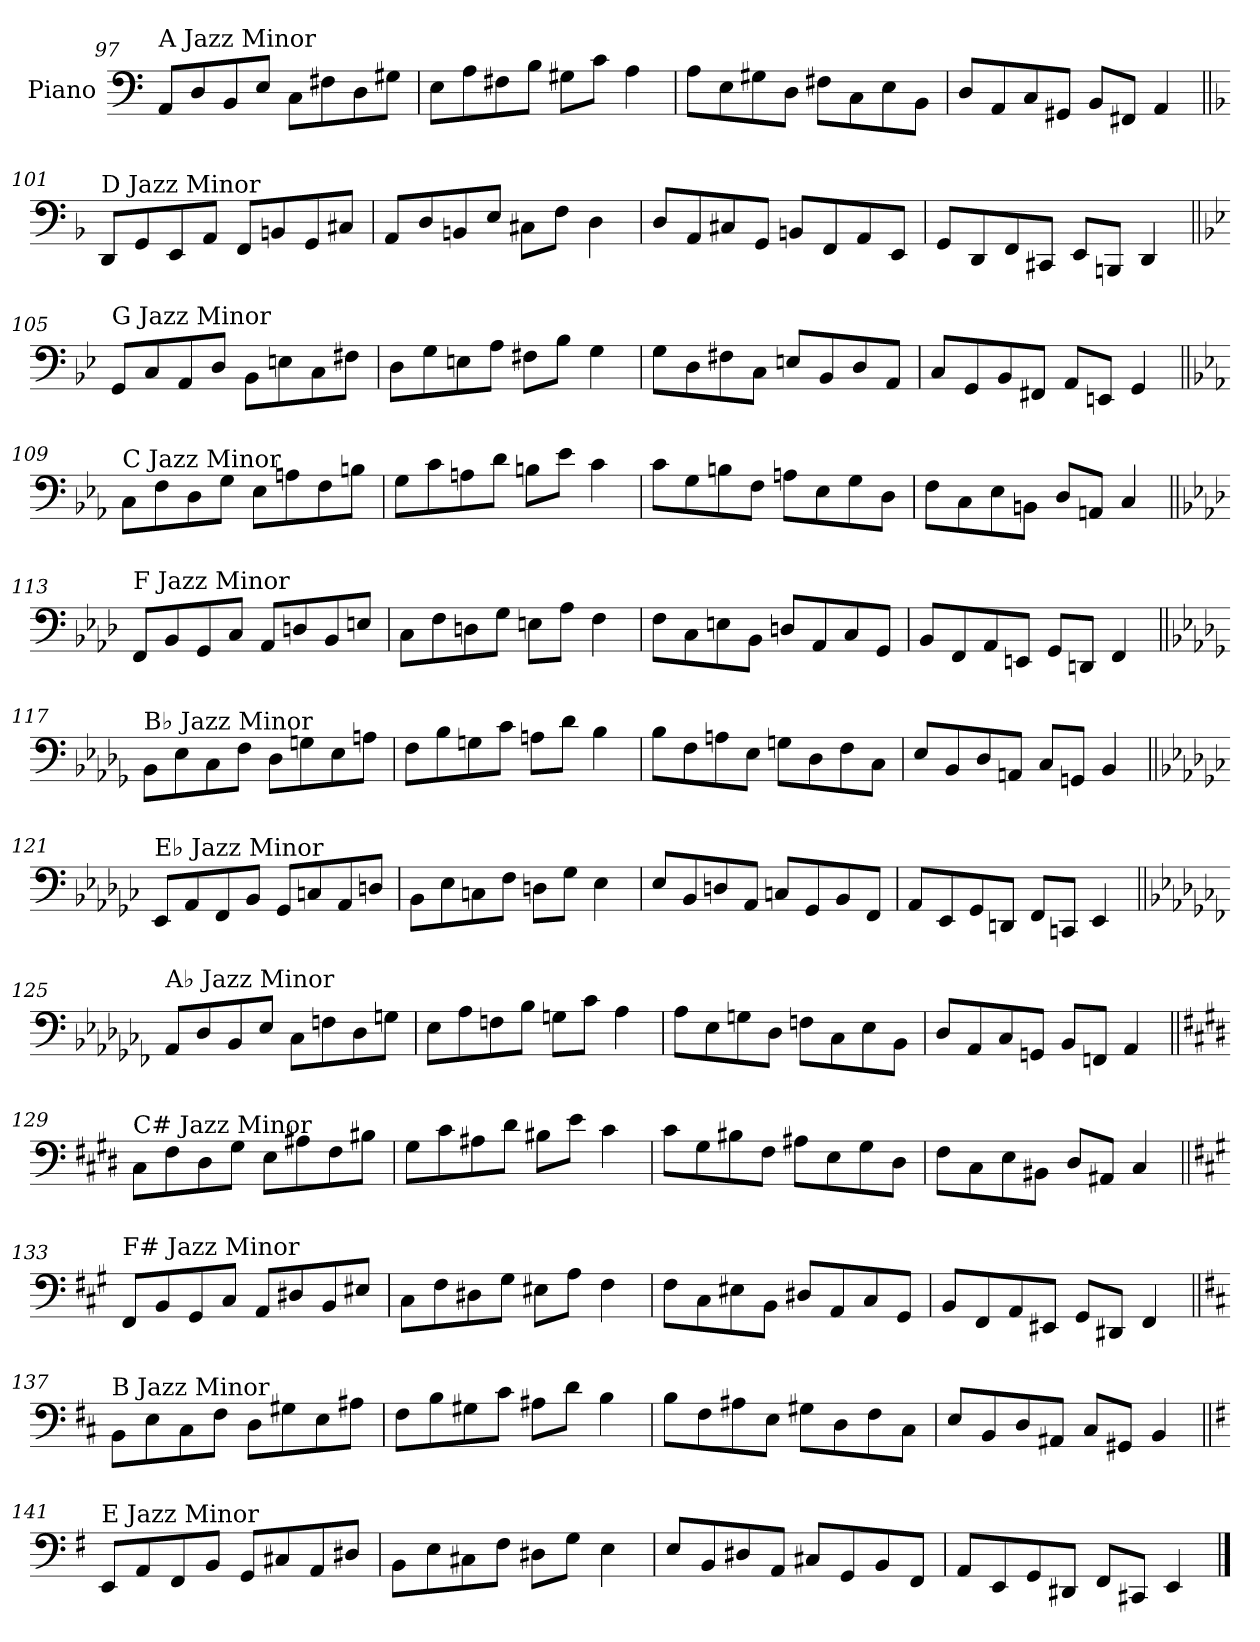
**kern
*part1
*staff1
*I"Piano
*I'Pno.
!!LO:PB:g=z
*clefF4
*k[]
=97
!LO:TX:a:t=A Jazz Minor
8AA/L
8D/
8BB/
8E/J
8C\L
8F#X\
8D\
8G#X\J
=98
8E\L
8A\
8F#X\
8B\J
8G#X\L
8c\J
4A\
=99
8A\L
8E\
8G#X\
8D\J
8F#X\L
8C\
8E\
8BB\J
=100
8D/L
8AA/
8C/
8GG#X/J
8BB/L
8FF#X/J
4AA/
!!LO:LB:g=z
=101||
*k[b-]
!LO:TX:a:t=D Jazz Minor
8DD/L
8GG/
8EE/
8AA/J
8FF/L
8BBn/
8GG/
8C#X/J
=102
8AA/L
8D/
8BBn/
8E/J
8C#X\L
8F\J
4D\
=103
8D/L
8AA/
8C#X/
8GG/J
8BBn/L
8FF/
8AA/
8EE/J
=104
8GG/L
8DD/
8FF/
8CC#X/J
8EE/L
8BBBn/J
4DD/
!!LO:LB:g=z
=105||
*k[b-e-]
!LO:TX:a:t=G Jazz Minor
8GG/L
8C/
8AA/
8D/J
8BB-\L
8En\
8C\
8F#X\J
=106
8D\L
8G\
8En\
8A\J
8F#X\L
8B-\J
4G\
=107
8G\L
8D\
8F#X\
8C\J
8En/L
8BB-/
8D/
8AA/J
=108
8C/L
8GG/
8BB-/
8FF#X/J
8AA/L
8EEn/J
4GG/
!!LO:LB:g=z
=109||
*k[b-e-a-]
!LO:TX:a:t=C Jazz Minor
8C\L
8F\
8D\
8G\J
8E-\L
8An\
8F\
8Bn\J
=110
8G\L
8c\
8An\
8d\J
8Bn\L
8e-\J
4c\
=111
8c\L
8G\
8Bn\
8F\J
8An\L
8E-\
8G\
8D\J
=112
8F\L
8C\
8E-\
8BBn\J
8D/L
8AAn/J
4C/
!!LO:LB:g=z
=113||
*k[b-e-a-d-]
!LO:TX:a:t=F Jazz Minor
8FF/L
8BB-/
8GG/
8C/J
8AA-/L
8Dn/
8BB-/
8En/J
=114
8C\L
8F\
8Dn\
8G\J
8En\L
8A-\J
4F\
=115
8F\L
8C\
8En\
8BB-\J
8Dn/L
8AA-/
8C/
8GG/J
=116
8BB-/L
8FF/
8AA-/
8EEn/J
8GG/L
8DDn/J
4FF/
!!LO:LB:g=z
=117||
*k[b-e-a-d-g-]
!LO:TX:a:t=B♭ Jazz Minor
8BB-\L
8E-\
8C\
8F\J
8D-\L
8Gn\
8E-\
8An\J
=118
8F\L
8B-\
8Gn\
8c\J
8An\L
8d-\J
4B-\
=119
8B-\L
8F\
8An\
8E-\J
8Gn\L
8D-\
8F\
8C\J
=120
8E-/L
8BB-/
8D-/
8AAn/J
8C/L
8GGn/J
4BB-/
!!LO:LB:g=z
=121||
*k[b-e-a-d-g-c-]
!LO:TX:a:t=E♭ Jazz Minor
8EE-/L
8AA-/
8FF/
8BB-/J
8GG-/L
8Cn/
8AA-/
8Dn/J
=122
8BB-\L
8E-\
8Cn\
8F\J
8Dn\L
8G-\J
4E-\
=123
8E-/L
8BB-/
8Dn/
8AA-/J
8Cn/L
8GG-/
8BB-/
8FF/J
=124
8AA-/L
8EE-/
8GG-/
8DDn/J
8FF/L
8CCn/J
4EE-/
!!LO:LB:g=z
=125||
*k[b-e-a-d-g-c-f-]
!LO:TX:a:t=A♭ Jazz Minor
8AA-/L
8D-/
8BB-/
8E-/J
8C-\L
8Fn\
8D-\
8Gn\J
=126
8E-\L
8A-\
8Fn\
8B-\J
8Gn\L
8c-\J
4A-\
=127
8A-\L
8E-\
8Gn\
8D-\J
8Fn\L
8C-\
8E-\
8BB-\J
=128
8D-/L
8AA-/
8C-/
8GGn/J
8BB-/L
8FFn/J
4AA-/
!!LO:LB:g=z
=129||
*k[f#c#g#d#]
!LO:TX:a:t=C# Jazz Minor
8C#\L
8F#\
8D#\
8G#\J
8E\L
8A#X\
8F#\
8B#X\J
=130
8G#\L
8c#\
8A#X\
8d#\J
8B#X\L
8e\J
4c#\
=131
8c#\L
8G#\
8B#X\
8F#\J
8A#X\L
8E\
8G#\
8D#\J
=132
8F#\L
8C#\
8E\
8BB#X\J
8D#/L
8AA#X/J
4C#/
!!LO:LB:g=z
=133||
*k[f#c#g#]
!LO:TX:a:t=F# Jazz Minor
8FF#/L
8BB/
8GG#/
8C#/J
8AA/L
8D#X/
8BB/
8E#X/J
=134
8C#\L
8F#\
8D#X\
8G#\J
8E#X\L
8A\J
4F#\
=135
8F#\L
8C#\
8E#X\
8BB\J
8D#X/L
8AA/
8C#/
8GG#/J
=136
8BB/L
8FF#/
8AA/
8EE#X/J
8GG#/L
8DD#X/J
4FF#/
!!LO:LB:g=z
=137||
*k[f#c#]
!LO:TX:a:t=B Jazz Minor
8BB\L
8E\
8C#\
8F#\J
8D\L
8G#X\
8E\
8A#X\J
=138
8F#\L
8B\
8G#X\
8c#\J
8A#X\L
8d\J
4B\
=139
8B\L
8F#\
8A#X\
8E\J
8G#X\L
8D\
8F#\
8C#\J
=140
8E/L
8BB/
8D/
8AA#X/J
8C#/L
8GG#X/J
4BB/
!!LO:LB:g=z
=141||
*k[f#]
!LO:TX:a:t=E Jazz Minor
8EE/L
8AA/
8FF#/
8BB/J
8GG/L
8C#X/
8AA/
8D#X/J
=142
8BB\L
8E\
8C#X\
8F#\J
8D#X\L
8G\J
4E\
=143
8E/L
8BB/
8D#X/
8AA/J
8C#X/L
8GG/
8BB/
8FF#/J
=144
8AA/L
8EE/
8GG/
8DD#X/J
8FF#/L
8CC#X/J
4EE/
==
*-
